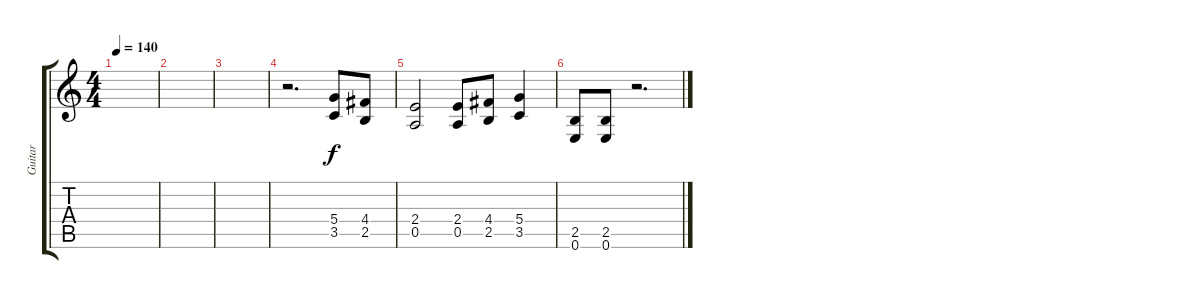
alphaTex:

\track ("Guitar " "Guitar ") {instrument distortionguitar}
\staff {score tabs}
\tuning (E4 B3 G3 D3 A2 E2) {hide}
\ts (4 4)
\tempo 140
\clef g2
\ks c
|
|
|
r.2{d} (5.4 3.5).8 (4.4 2.5).8 |
(2.4 0.5).2 (2.4 0.5).8 (4.4 2.5).8 (5.4 3.5).4 |
(2.5 0.6).8 (2.5 0.6).8 r.2{d}
